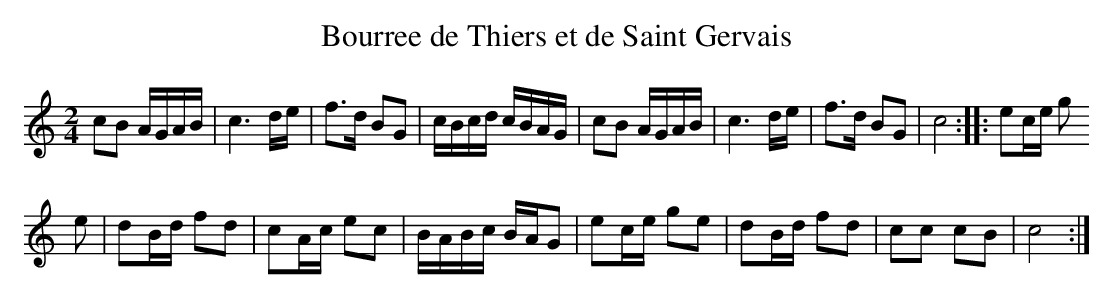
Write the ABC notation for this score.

X:1
T:Bourree de Thiers et de Saint Gervais
M:2/4
L:1/16
K:C
c2B2 AGAB|c6 de|f3d B2G2|cBcd cBAG|c2B2 AGAB|c6 de|f3d B2G2|c8:|:e2ce g2
e2|d2Bd f2d2|c2Ac e2c2|BABc BAG2|e2ce g2e2|d2Bd f2d2|c2c2 c2B2|c8:|
